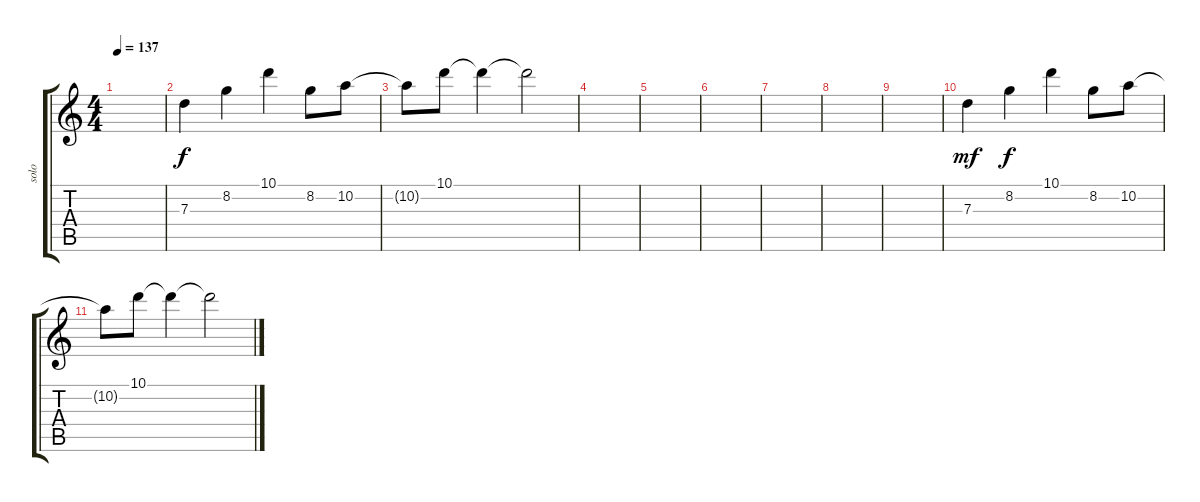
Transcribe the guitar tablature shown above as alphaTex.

\track ("solo" "solo") {instrument overdrivenguitar}
\staff {score tabs}
\tuning (E4 B3 G3 D3 A2 E2) {hide}
\ts (4 4)
\tempo 137
\clef g2
\ks c
|
7.3.4{dy f} 8.2.4 10.1.4 8.2.8 10.2.8 |
10.2{t}.8 10.1.8 10.1{t}.4 10.1{t}.2 |
|
|
|
|
|
|
7.3.4{dy mf} 8.2.4{dy f} 10.1.4 8.2.8 10.2.8 |
10.2{t}.8 10.1.8 10.1{t}.4 10.1{t}.2
